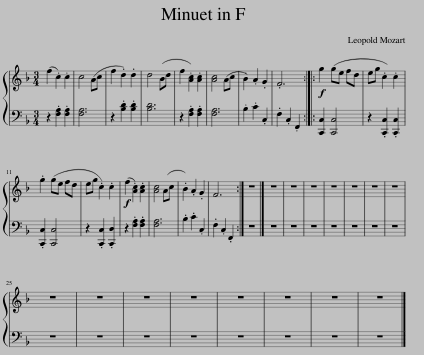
X:1
%%score { 1 | 2 }
L:1/8
M:3/4
I:linebreak $
K:F
V:1 treble
V:2 bass
V:1
 (f2 .c2) .c2 | c4 (Ac | f2 .d2) .d2 | d4 (Bd | f2 .[Ac]2) .[Ac]2 | %5
 [Ac]4 (Ac | .B2) .A2 .G2 | .F6 ::!f! g2 (ge fd | eg .c2) .c2 |$ %10
 .g2 (ge fd | eg .c2) .c2 |!f! (f2 .[Ac]2) .[Ac]2 | [Ac]4 (Ac | .B2) .A2 .G2 | %15
 F6 :| z6 |] z6 | z6 | z6 | %20
 z6 | z6 | z6 | z6 |$ z6 | %25
 z6 | z6 | z6 | z6 | z6 | %30
 z6 | z6 |] %32
V:2
 z2 .[F,A,]2 .[F,A,]2 | [F,A,]6 | z2 .[B,D]2 .[B,D]2 | [B,D]6 | z2 .[F,A,]2 .[F,A,]2 | %5
 [F,A,]6 | .B,2 .C2 .C,2 | .F,2 .C,2 .F,,2 :: [C,,C,]2 [C,,C,]4 | z2 .[C,,C,]2 .[C,,C,]2 |$ %10
 .[C,,C,]2 [C,,C,]4 | z2 .[C,,C,]2 .[C,,D,]2 | z2 .[F,A,]2 .[F,A,]2 | [F,A,]6 | .B,2 .C2 .C,2 | %15
 .F,2 .C,2 .F,,2 :| z6 |] z6 | z6 | z6 | %20
 z6 | z6 | z6 | z6 |$ z6 | %25
 z6 | z6 | z6 | z6 | z6 | %30
 z6 | z6 |] %32
